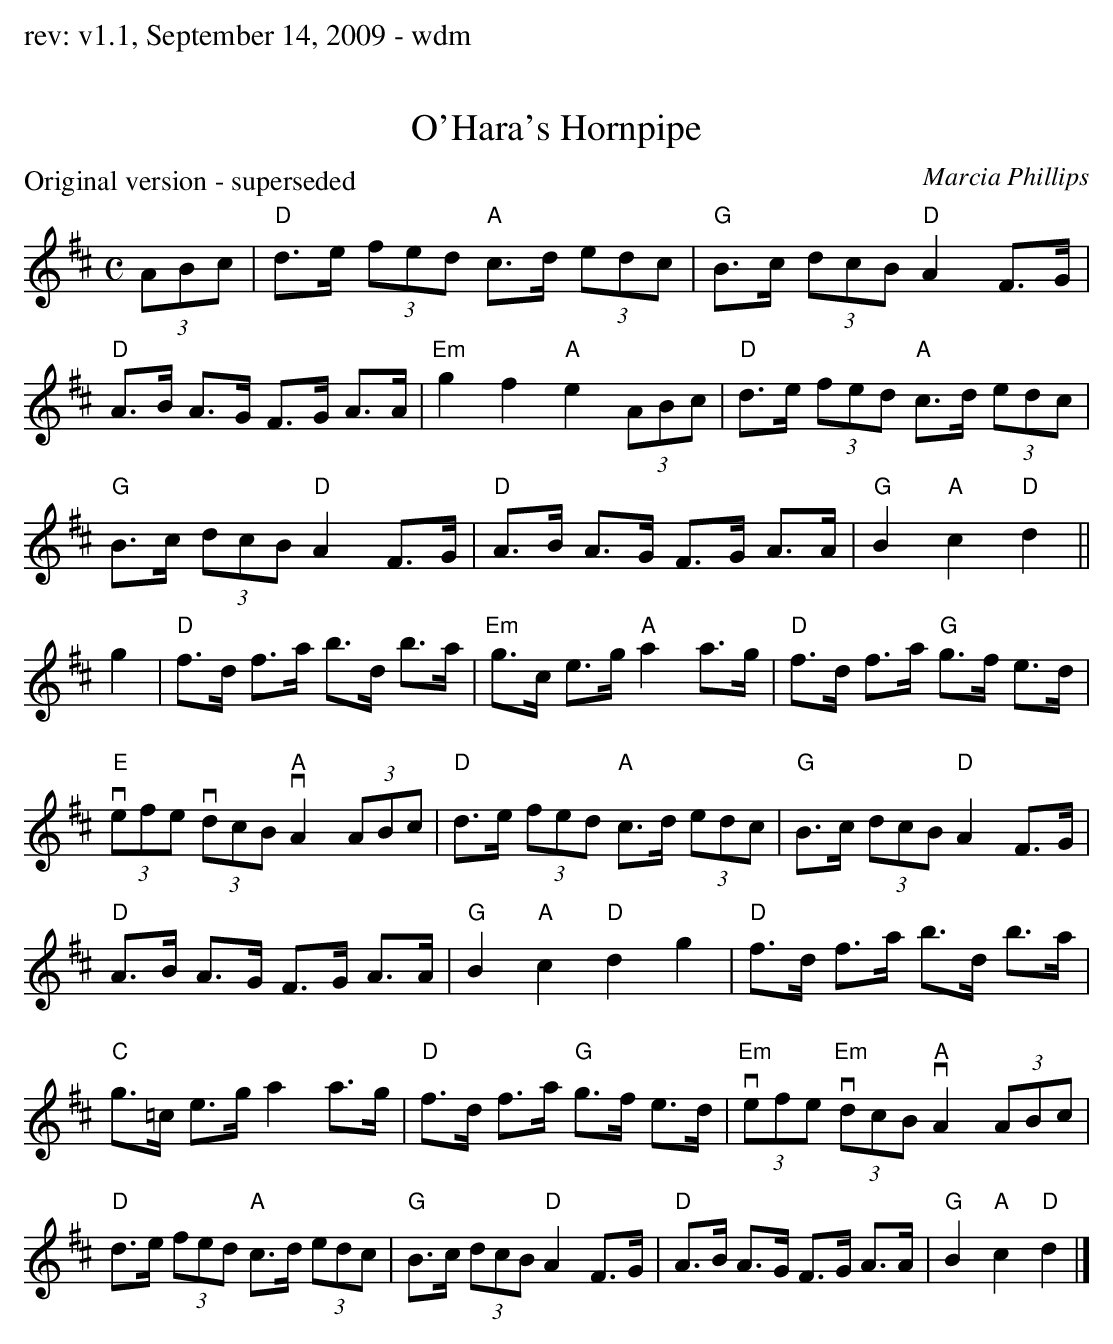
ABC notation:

X:1
T: O'Hara's Hornpipe
C: Marcia Phillips
P: Original version - superseded
M: C
K: Dmaj
(3ABc |\
"D"d>e (3fed "A"c>d (3edc | "G"B>c (3dcB "D"A2 F>G |
"D"A>B A>G F>G A>A        | "Em"g2 f2 "A"e2 (3ABc | "D"d>e (3fed "A"c>d (3edc |
"G"B>c (3dcB "D"A2 F>G | "D"A>B A>G F>G A>A | "G"B2 "A"c2 "D"d2 ||
g2 |\
"D"f>d f>a b>d b>a | "Em"g>c e>g "A"a2 a>g | "D"f>d f>a "G"g>f e>d |
"E"v(3efe v(3dcB v"A"A2 (3ABc | "D"d>e (3fed "A"c>d (3edc | "G"B>c (3dcB "D"A2 F>G |
"D"A>B A>G F>G A>A | "G"B2 "A"c2 "D"d2 g2 | "D"f>d f>a b>d b>a |
"C"g>=c e>g a2 a>g | "D"f>d f>a "G"g>f e>d | "Em"v(3efe "Em"v(3dcB v"A"A2 (3ABc |
"D"d>e (3fed "A"c>d (3edc | "G"B>c (3dcB "D"A2 F>G | "D"A>B A>G F>G A>A | "G"B2 "A"c2 "D"d2 |]
